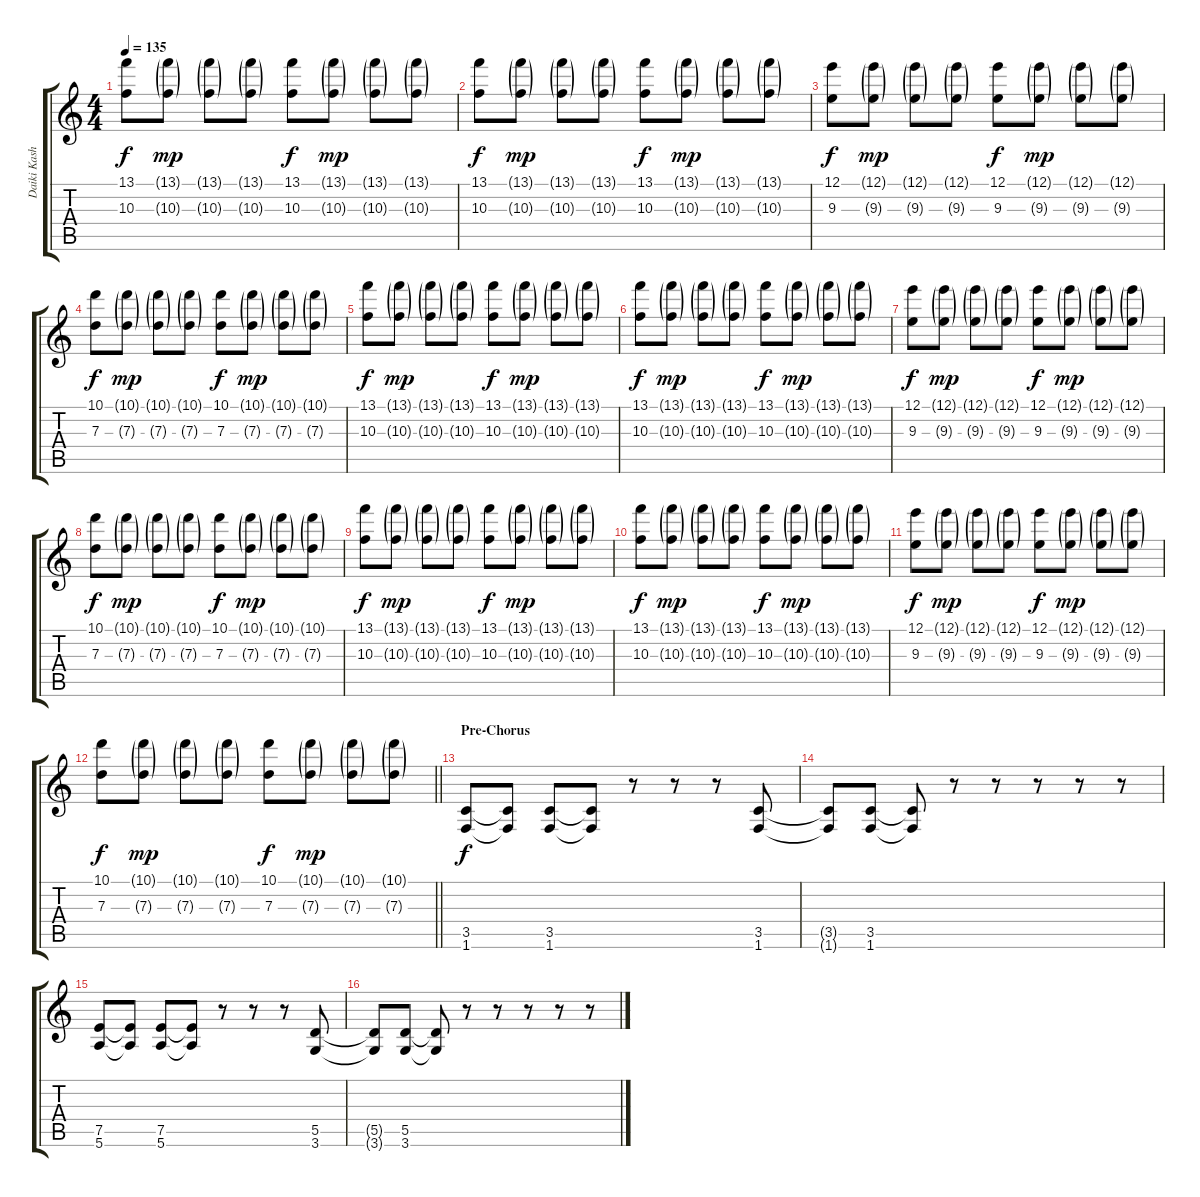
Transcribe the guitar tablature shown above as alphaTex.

\track ("Daiki Kasho (Rythm Guitar)" "Daiki Kash") {instrument overdrivenguitar}
\staff {score tabs}
\tuning (E4 B3 G3 D3 A2 E2) {hide}
\ts (4 4)
\tempo 135
\clef g2
\ks c
(13.1 10.3).8{dy f} (13.1{g} 10.3{g}).8{dy mp} (13.1{g} 10.3{g}).8 (13.1{g} 10.3{g}).8 (13.1 10.3).8{dy f} (13.1{g} 10.3{g}).8{dy mp} (13.1{g} 10.3{g}).8 (13.1{g} 10.3{g}).8 |
(13.1 10.3).8{dy f} (13.1{g} 10.3{g}).8{dy mp} (13.1{g} 10.3{g}).8 (13.1{g} 10.3{g}).8 (13.1 10.3).8{dy f} (13.1{g} 10.3{g}).8{dy mp} (13.1{g} 10.3{g}).8 (13.1{g} 10.3{g}).8 |
(12.1 9.3).8{dy f} (12.1{g} 9.3{g}).8{dy mp} (12.1{g} 9.3{g}).8 (12.1{g} 9.3{g}).8 (12.1 9.3).8{dy f} (12.1{g} 9.3{g}).8{dy mp} (12.1{g} 9.3{g}).8 (12.1{g} 9.3{g}).8 |
(10.1 7.3).8{dy f} (10.1{g} 7.3{g}).8{dy mp} (10.1{g} 7.3{g}).8 (10.1{g} 7.3{g}).8 (10.1 7.3).8{dy f} (10.1{g} 7.3{g}).8{dy mp} (10.1{g} 7.3{g}).8 (10.1{g} 7.3{g}).8 |
(13.1 10.3).8{dy f} (13.1{g} 10.3{g}).8{dy mp} (13.1{g} 10.3{g}).8 (13.1{g} 10.3{g}).8 (13.1 10.3).8{dy f} (13.1{g} 10.3{g}).8{dy mp} (13.1{g} 10.3{g}).8 (13.1{g} 10.3{g}).8 |
(13.1 10.3).8{dy f} (13.1{g} 10.3{g}).8{dy mp} (13.1{g} 10.3{g}).8 (13.1{g} 10.3{g}).8 (13.1 10.3).8{dy f} (13.1{g} 10.3{g}).8{dy mp} (13.1{g} 10.3{g}).8 (13.1{g} 10.3{g}).8 |
(12.1 9.3).8{dy f} (12.1{g} 9.3{g}).8{dy mp} (12.1{g} 9.3{g}).8 (12.1{g} 9.3{g}).8 (12.1 9.3).8{dy f} (12.1{g} 9.3{g}).8{dy mp} (12.1{g} 9.3{g}).8 (12.1{g} 9.3{g}).8 |
(10.1 7.3).8{dy f} (10.1{g} 7.3{g}).8{dy mp} (10.1{g} 7.3{g}).8 (10.1{g} 7.3{g}).8 (10.1 7.3).8{dy f} (10.1{g} 7.3{g}).8{dy mp} (10.1{g} 7.3{g}).8 (10.1{g} 7.3{g}).8 |
(13.1 10.3).8{dy f} (13.1{g} 10.3{g}).8{dy mp} (13.1{g} 10.3{g}).8 (13.1{g} 10.3{g}).8 (13.1 10.3).8{dy f} (13.1{g} 10.3{g}).8{dy mp} (13.1{g} 10.3{g}).8 (13.1{g} 10.3{g}).8 |
(13.1 10.3).8{dy f} (13.1{g} 10.3{g}).8{dy mp} (13.1{g} 10.3{g}).8 (13.1{g} 10.3{g}).8 (13.1 10.3).8{dy f} (13.1{g} 10.3{g}).8{dy mp} (13.1{g} 10.3{g}).8 (13.1{g} 10.3{g}).8 |
(12.1 9.3).8{dy f} (12.1{g} 9.3{g}).8{dy mp} (12.1{g} 9.3{g}).8 (12.1{g} 9.3{g}).8 (12.1 9.3).8{dy f} (12.1{g} 9.3{g}).8{dy mp} (12.1{g} 9.3{g}).8 (12.1{g} 9.3{g}).8 |
\barLineRight lightlight
(10.1 7.3).8{dy f} (10.1{g} 7.3{g}).8{dy mp} (10.1{g} 7.3{g}).8 (10.1{g} 7.3{g}).8 (10.1 7.3).8{dy f} (10.1{g} 7.3{g}).8{dy mp} (10.1{g} 7.3{g}).8 (10.1{g} 7.3{g}).8 |
\section ("" "Pre-Chorus")
(3.5 1.6).8{dy f volume 16 instrument overdrivenguitar} (3.5{t} 1.6{t}).8 (3.5 1.6).8 (3.5{t} 1.6{t}).8 r.8 r.8 r.8 (3.5 1.6).8 |
(3.5{t} 1.6{t}).8 (3.5 1.6).8 (3.5{t} 1.6{t}).8 r.8 r.8 r.8 r.8 r.8 |
(7.5 5.6).8 (7.5{t} 5.6{t}).8 (7.5 5.6).8 (7.5{t} 5.6{t}).8 r.8 r.8 r.8 (5.5 3.6).8 |
(5.5{t} 3.6{t}).8 (5.5 3.6).8 (5.5{t} 3.6{t}).8 r.8 r.8 r.8 r.8 r.8
